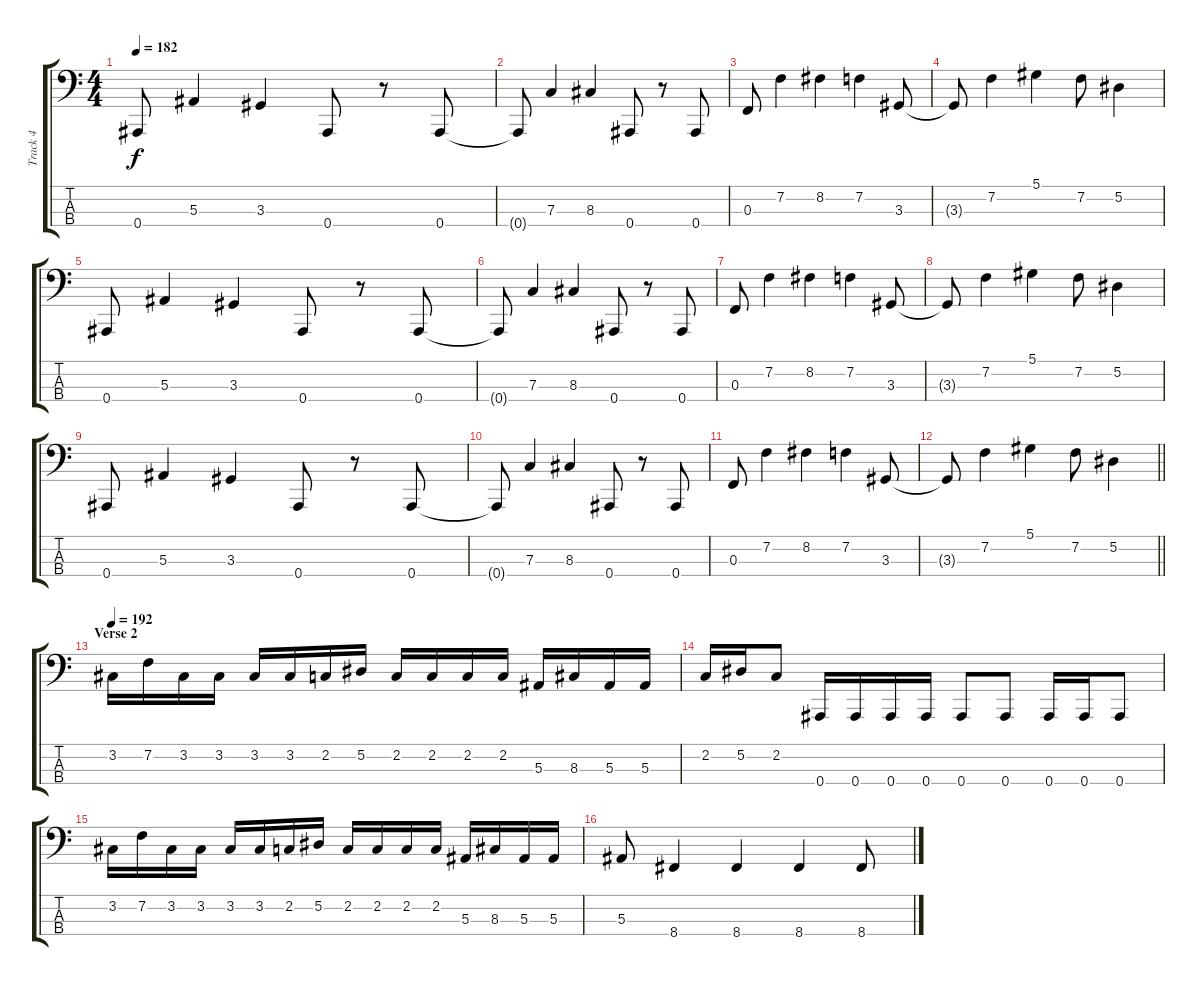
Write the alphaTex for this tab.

\track ("Track 4" "Track 4") {instrument electricbasspick}
\staff {score tabs}
\tuning (Eb2 Bb1 F1 Bb0) {hide}
\ts (4 4)
\tempo 182
\clef f4
\ks c
0.4.8{dy f} 5.3.4 3.3.4 0.4.8 r.8 0.4.8 |
0.4{t}.8 7.3.4 8.3.4 0.4.8 r.8 0.4.8 |
0.3.8 7.2.4 8.2.4 7.2.4 3.3.8 |
3.3{t}.8 7.2.4 5.1.4 7.2.8 5.2.4 |
0.4.8 5.3.4 3.3.4 0.4.8 r.8 0.4.8 |
0.4{t}.8 7.3.4 8.3.4 0.4.8 r.8 0.4.8 |
0.3.8 7.2.4 8.2.4 7.2.4 3.3.8 |
3.3{t}.8 7.2.4 5.1.4 7.2.8 5.2.4 |
0.4.8 5.3.4 3.3.4 0.4.8 r.8 0.4.8 |
0.4{t}.8 7.3.4 8.3.4 0.4.8 r.8 0.4.8 |
0.3.8 7.2.4 8.2.4 7.2.4 3.3.8 |
\barLineRight lightlight
3.3{t}.8 7.2.4 5.1.4 7.2.8 5.2.4 |
\section ("" "Verse 2")
\tempo 192
3.2.16 7.2.16 3.2.16 3.2.16 3.2.16 3.2.16 2.2.16 5.2.16 2.2.16 2.2.16 2.2.16 2.2.16 5.3.16 8.3.16 5.3.16 5.3.16 |
2.2.16 5.2.16 2.2.8 0.4.16 0.4.16 0.4.16 0.4.16 0.4.8 0.4.8 0.4.16 0.4.16 0.4.8 |
3.2.16 7.2.16 3.2.16 3.2.16 3.2.16 3.2.16 2.2.16 5.2.16 2.2.16 2.2.16 2.2.16 2.2.16 5.3.16 8.3.16 5.3.16 5.3.16 |
5.3.8 8.4.4 8.4.4 8.4.4 8.4.8
